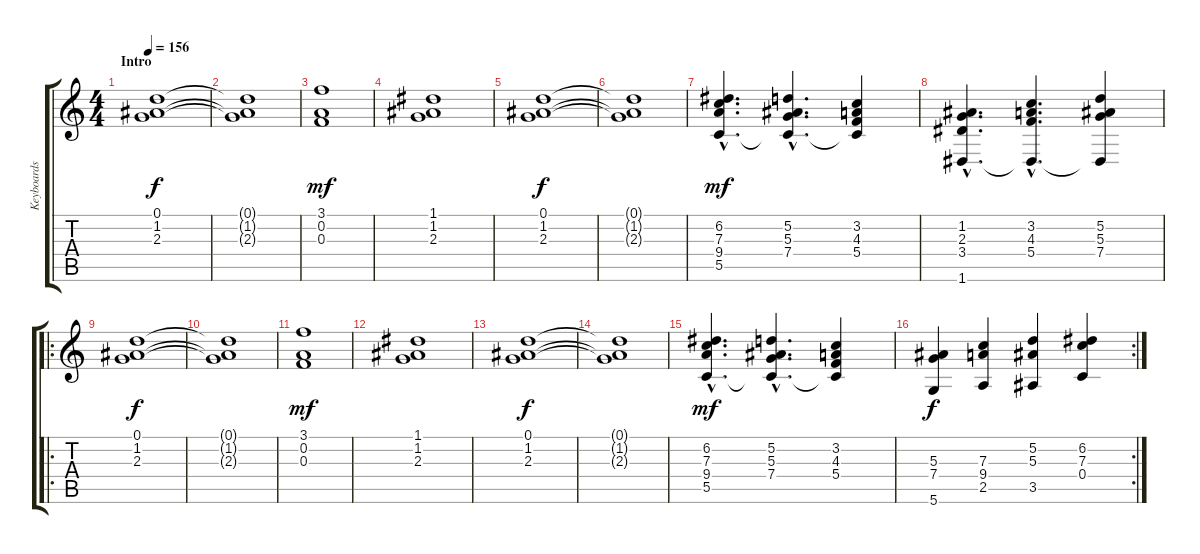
\track ("Keyboards I" "Keyboards ") {instrument tremolostrings}
\staff {score tabs}
\tuning (D5 A4 F4 C4 G3 D3) {hide}
\ts (4 4)
\section ("" "Intro")
\tempo 156
\clef g2
\ks c
(0.1 1.2 2.3).1{dy f instrument tremolostrings} |
(0.1{t} 1.2{t} 2.3{t}).1 |
(3.1 0.2 0.3).1{dy mf} |
(1.1 1.2 2.3).1 |
(0.1 1.2 2.3).1{dy f} |
(0.1{t} 1.2{t} 2.3{t}).1 |
(6.2{hac} 7.3{hac} 9.4{hac} 5.5{hac}).4{d dy mf} (5.2{hac} 5.3{hac} 7.4{hac} 5.5{hac t}).4{d} (3.2 4.3 5.4 5.5{t}).4 |
(1.2{hac} 2.3{hac} 3.4{hac} 1.6{hac}).4{d} (3.2{hac} 4.3{hac} 5.4{hac} 1.6{hac t}).4{d} (5.2 5.3 7.4 1.6{t}).4 |
\ro
(0.1 1.2 2.3).1{dy f} |
(0.1{t} 1.2{t} 2.3{t}).1 |
(3.1 0.2 0.3).1{dy mf} |
(1.1 1.2 2.3).1 |
(0.1 1.2 2.3).1{dy f} |
(0.1{t} 1.2{t} 2.3{t}).1 |
(6.2{hac} 7.3{hac} 9.4{hac} 5.5{hac}).4{d dy mf} (5.2{hac} 5.3{hac} 7.4{hac} 5.5{hac t}).4{d} (3.2 4.3 5.4 5.5{t}).4 |
\rc 2
(5.3 7.4 5.6).4{dy f} (7.3 9.4 2.5).4 (5.2 5.3 3.5).4 (6.2 7.3 0.4).4
